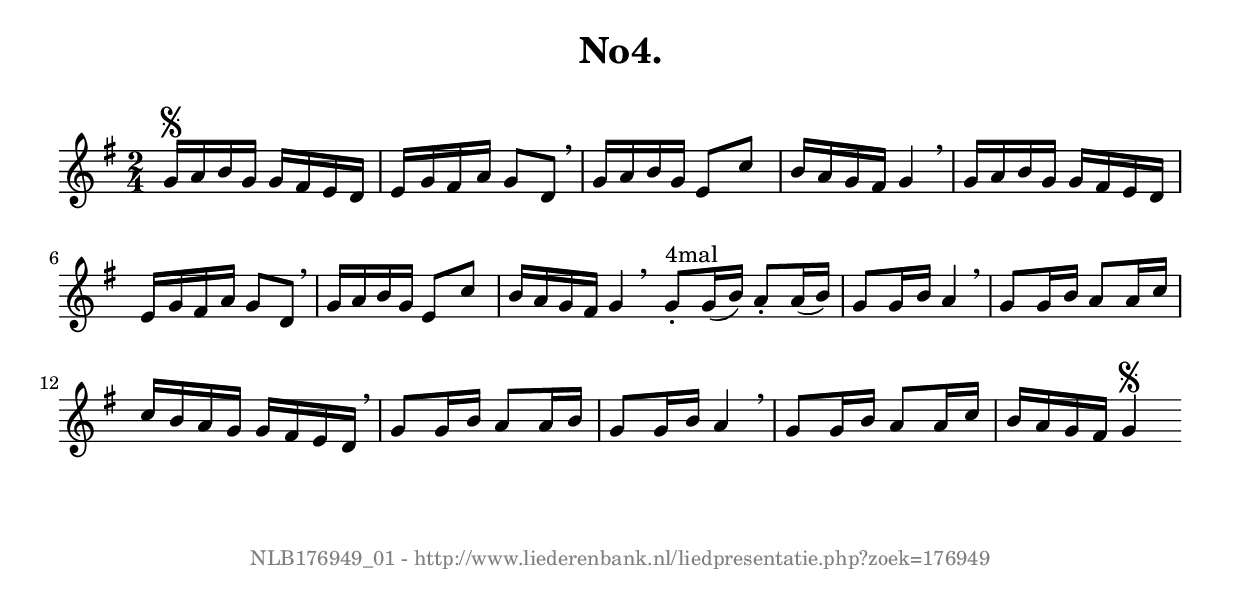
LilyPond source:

%
% produced by wce2krn 1.64 (7 June 2014)
%
\version"2.16"
#(append! paper-alist '(("long" . (cons (* 210 mm) (* 2000 mm)))))
#(set-default-paper-size "long")
sb = {\breathe}
mBreak = {\breathe }
bBreak = {\breathe }
x = {\once\override NoteHead #'style = #'cross }
gl=\glissando
itime={\override Staff.TimeSignature #'stencil = ##f }
ficta = {\once\set suggestAccidentals = ##t}
fine = {\once\override Score.RehearsalMark #'self-alignment-X = #1 \mark \markup {\italic{Fine}}}
dc = {\once\override Score.RehearsalMark #'self-alignment-X = #1 \mark \markup {\italic{D.C.}}}
dcf = {\once\override Score.RehearsalMark #'self-alignment-X = #1 \mark \markup {\italic{D.C. al Fine}}}
dcc = {\once\override Score.RehearsalMark #'self-alignment-X = #1 \mark \markup {\italic{D.C. al Coda}}}
ds = {\once\override Score.RehearsalMark #'self-alignment-X = #1 \mark \markup {\italic{D.S.}}}
dsf = {\once\override Score.RehearsalMark #'self-alignment-X = #1 \mark \markup {\italic{D.S. al Fine}}}
dsc = {\once\override Score.RehearsalMark #'self-alignment-X = #1 \mark \markup {\italic{D.S. al Coda}}}
pv = {\set Score.repeatCommands = #'((volta "1"))}
sv = {\set Score.repeatCommands = #'((volta "2"))}
tv = {\set Score.repeatCommands = #'((volta "3"))}
qv = {\set Score.repeatCommands = #'((volta "4"))}
xv = {\set Score.repeatCommands = #'((volta #f))}
\header{ tagline = ""
title = "No4."
}
\score {{
\key g \major
\relative g'
{
\set melismaBusyProperties = #'()
\time 2/4
\tempo 4=120
\override Score.MetronomeMark #'transparent = ##t
\override Score.RehearsalMark #'break-visibility = #(vector #t #t #f)
g16\segno a b g g fis e d e g fis a g8 d \sb g16 a b g e8 c' b16 a g fis g4 \mBreak \bar "|"
g16 a b g g fis e d e g fis a g8 d \sb g16 a b g e8 c' b16 a g fis g4 \bar ":|:" \bBreak
g8\staccato^"4mal" g16( b) a8\staccato a16( b) g8 g16 b a4 \sb g8 g16 b a8 a16 c c b a g g fis e d \mBreak \bar "|"
g8 g16 b a8 a16 b g8 g16 b a4 \sb g8 g16 b a8 a16 c b a g fis g4\segno \bar ":|"
 }}
 \midi { }
 \layout {
            indent = 0.0\cm
}
}
\markup { \vspace #0 } \markup { \with-color #grey \fill-line { \center-column { \smaller "NLB176949_01 - http://www.liederenbank.nl/liedpresentatie.php?zoek=176949" } } }
